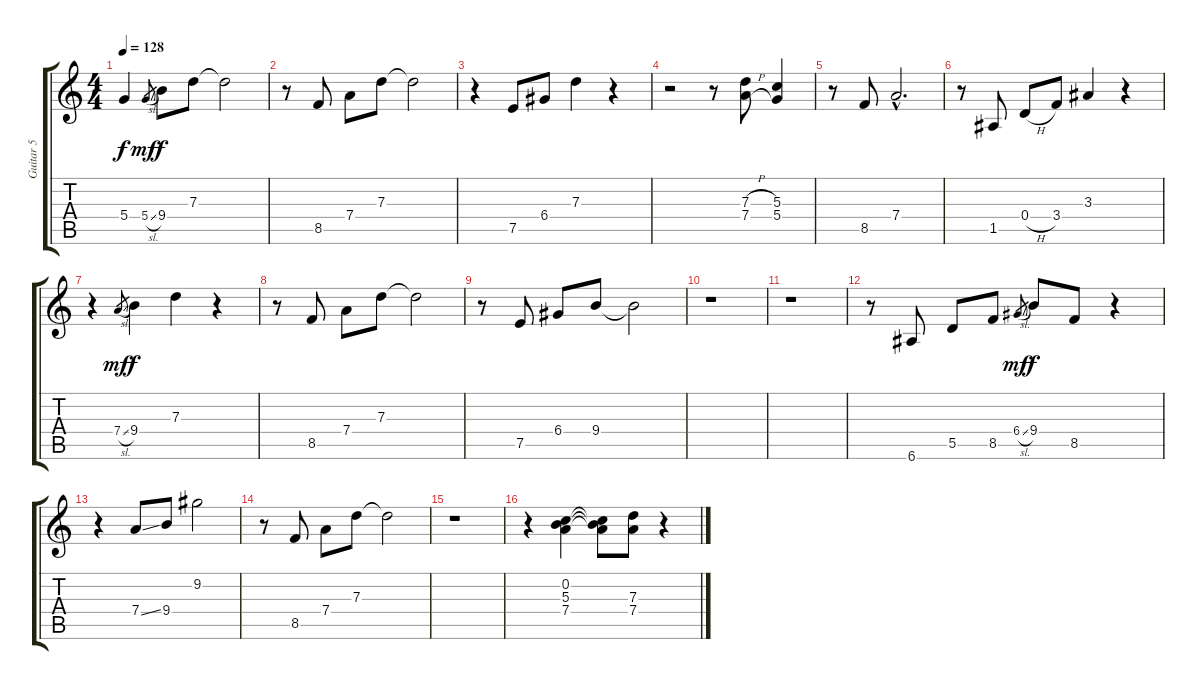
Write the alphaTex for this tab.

\track ("Guitar 5" "Guitar 5") {instrument overdrivenguitar}
\staff {score tabs}
\tuning (E4 B3 G3 D3 A2 E2) {hide}
\ts (4 4)
\tempo 128
\clef g2
\ks c
5.4.4{dy f} 5.4{sl}.8{gr dy mf} 9.4.8{dy f} 7.3.8 7.3{t}.2 |
r.8 8.5.8 7.4.8 7.3.8 7.3{t}.2 |
r.4 7.5.8 6.4.8 7.3.4 r.4 |
r.2 r.8 (7.3{h} 7.4{h}).8 (5.3 5.4).4 |
r.8 8.5.8 7.4{hac}.2{d} |
r.8 1.5.8 0.4{h}.8 3.4.8 3.3.4 r.4 |
r.4 7.4{sl}.8{gr dy mf} 9.4.4{dy f} 7.3.4 r.4 |
r.8 8.5.8 7.4.8 7.3.8 7.3{t}.2 |
r.8 7.5.8 6.4.8 9.4.8 9.4{t}.2 |
r.1 |
r.1 |
r.8 6.6.8 5.5.8 8.5.8 6.4{sl}.8{gr dy mf} 9.4.8{dy f} 8.5.8 r.4 |
r.4 7.4{ss}.8 9.4.8 9.2.2 |
r.8 8.5.8 7.4.8 7.3.8 7.3{t}.2 |
r.1 |
r.4 (0.2 5.3 7.4).4 (0.2{t} 5.3{t} 7.4{t}).8 (7.3 7.4).8 r.4
